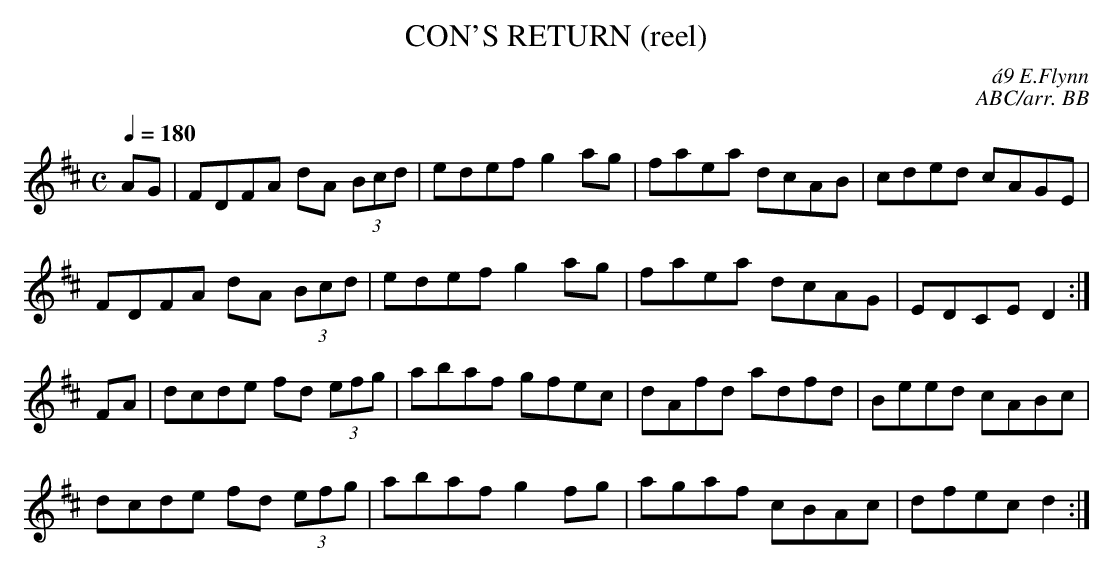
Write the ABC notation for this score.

X:1
T:CON'S RETURN (reel)
C:\'a9 E.Flynn
C:ABC/arr. BB
M:C
Q:1/4=180
L:1/8
K:D
AG|FDFA dA (3Bcd|edef g2ag|faea dcAB|cded cAGE|
FDFA dA (3Bcd|edef g2ag|faea dcAG|EDCE D2:|
FA|dcde fd (3efg|abaf gfec|dAfd adfd|Beed cABc|
dcde fd (3efg|abaf g2fg|agaf cBAc|dfec d2:|
